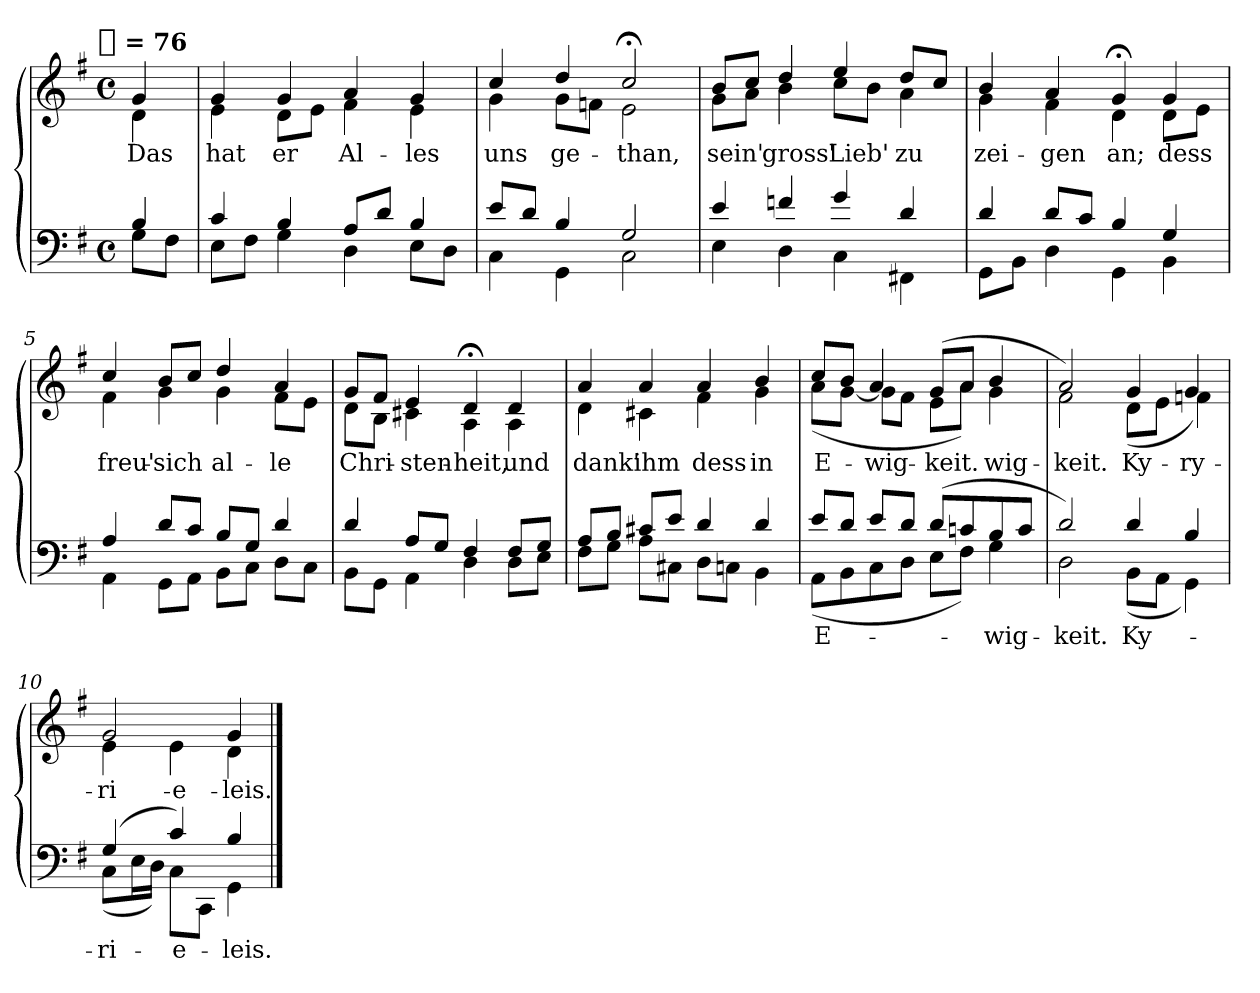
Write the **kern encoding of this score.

**kern	**text	**kern	**text
*part1	*part1	*part1	*part1
*staff2	*staff2	*staff1	*staff1
*clefF4	*	*clefG2	*
*k[f#]	*	*k[f#]	*
!!LO:TX:omd:t=[quarter] = 76
*M4/4	*	*M4/4	*
*met(c)	*	*met(c)	*
*MM76	*	*MM76	*
=	=	=	=
*^	*	*^	*
4B	8GL	.	4g	4d	Das
.	8F#J	.	.	.	.
=1	=1	=1	=1	=1	=1
4c	8EL	.	4g	4e	hat
.	8F#J	.	.	.	.
4B	4G	.	4g	8dL	er
.	.	.	.	8eJ	.
8AL	4D	.	4a	4f#	Al-
8dJ	.	.	.	.	.
4B	8EL	.	4g	4e	-les
.	8DJ	.	.	.	.
=2	=2	=2	=2	=2	=2
8eL	4C	.	4cc	4g	uns
8dJ	.	.	.	.	.
4B	4GG	.	4dd	8gL	ge-
.	.	.	.	8fnJ	.
2G	2C	.	2cc;<	2e	-than,
=3	=3	=3	=3	=3	=3
4e	4E	.	8bL	8gL	sein'
.	.	.	8ccJ	8aJ	.
4fn	4D	.	4dd	4b	gross'
4g	4C	.	4ee	8ccL	Lieb'
.	.	.	.	8bJ	.
4d	4FF#X	.	8ddL	4a	zu
.	.	.	8ccJ	.	.
!!LO:LB:g=z	!!
=4	=4	=4	=4	=4	=4
4d	8GGL	.	4b	4g	zei-
.	8BBJ	.	.	.	.
8dL	4D	.	4a	4f#	-gen
8cJ	.	.	.	.	.
4B	4GG	.	4g;<	4d	an;
4G	4BB	.	4g	8dL	dess
.	.	.	.	8eJ	.
=5	=5	=5	=5	=5	=5
4A	4AA	.	4cc	4f#	freu'-
8dL	8GGL	.	8bL	4g	-sich
8cJ	8AAJ	.	8ccJ	.	.
8BL	8BBL	.	4dd	4g	al-
8GJ	8CJ	.	.	.	.
4d	8DL	.	4a	8f#L	-le
.	8CJ	.	.	8eJ	.
=6	=6	=6	=6	=6	=6
4d	8BBL	.	8gL	8dL	Chri-
.	8GGJ	.	8f#J	8BJ	.
8AL	4AA	.	4e	4c#X	-sten-
8GJ	.	.	.	.	.
4F#	4D	.	4d;<	4A	-heit,
8F#L	8DL	.	4d	4A	und
8GJ	8EJ	.	.	.	.
=7	=7	=7	=7	=7	=7
8AL	8F#L	.	4a	4d	dank'
8BJ	8GJ	.	.	.	.
8c#XL	8AL	.	4a	4c#X	ihm
8eJ	8C#XJ	.	.	.	.
4d	8DL	.	4a	4f#	dess
.	8CnJ	.	.	.	.
4d	4BB	.	4b	4g	in
!!LO:LB:g=z	!!
=8	=8	=8	=8	=8	=8
!	!	!	!	!	!LO:LY:a
8eL	(8AAL	E-	8ccL	(8aL	E-
8dJ	8BB	.	8bJ	[8gJ	.
!	!	!	!	!	!LO:LY:a
8eL	8C	.	4a	8gL]	-wig-
8dJ	8DJ	.	.	8f#J	.
!	!	!	!	!	!LO:LY:a
(8dL	8EL	.	(8gL	8eL	-keit.
8cn	8F#J)	.	8aJ	8aJ)	.
8B	4G	-wig-	4b	4g	-wig-
8cJ	.	.	.	.	.
=9	=9	=9	=9	=9	=9
2d)	2D	keit.	2a)	2f#	-keit.
!	!	!	!	!	!LO:LY:a
4d	(8BBL	Ky-	4g	(8dL	Ky-
.	8AAJ	.	.	8eJ	.
!	!	!	!	!	!LO:LY:a
4B	4GG)	.	4g	4fn)	-ry-
=10	=10	=10	=10	=10	=10
!	!	!	!	!	!LO:LY:a
(4G	(8CL	-ri-	2g	4e	-ri-
.	16EL	.	.	.	.
.	16DJJ)	.	.	.	.
4c)	8CL	-e-	.	4e	-e-
.	8CCJ	.	.	.	.
!	!	!	!	!	!LO:LY:a
4B	4GG	-leis.	4g	4d	-leis.
*v	*v	*	*	*	*
*	*	*v	*v	*
==	==	==	==
*-	*-	*-	*-
